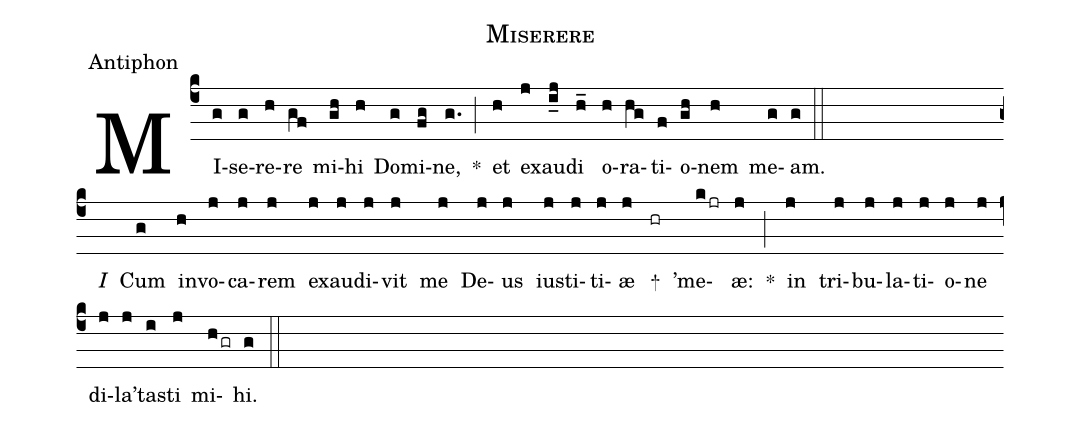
name:Miserere;
office-part:Antiphon;
%%
(c4) MI(g)se(g)re(h)re(gf) mi(gh)hi(h) Do(g)mi(fg)ne,(g.) *(;) et(h) ex(j)au(i_j)di(h_) o(h)ra(hg)ti(f)o(gh)nem(h) me(g)am.(g) (::Z)
<i>I</i>() Cum(g) in(h)vo(j)ca(j)rem(j) ex(j)au(j)di(j)vit(j) me(j) De(j)us(j) iu(j)sti(j)ti(j)æ(j) +(hr) 'me(k/jr)æ:(j) *(;)
in(j) tri(j)bu(j)la(j)ti(j)o(j)ne(j) di(j)la(j)'tas(i)ti(j) mi(h/gr)hi.(g) (::)
